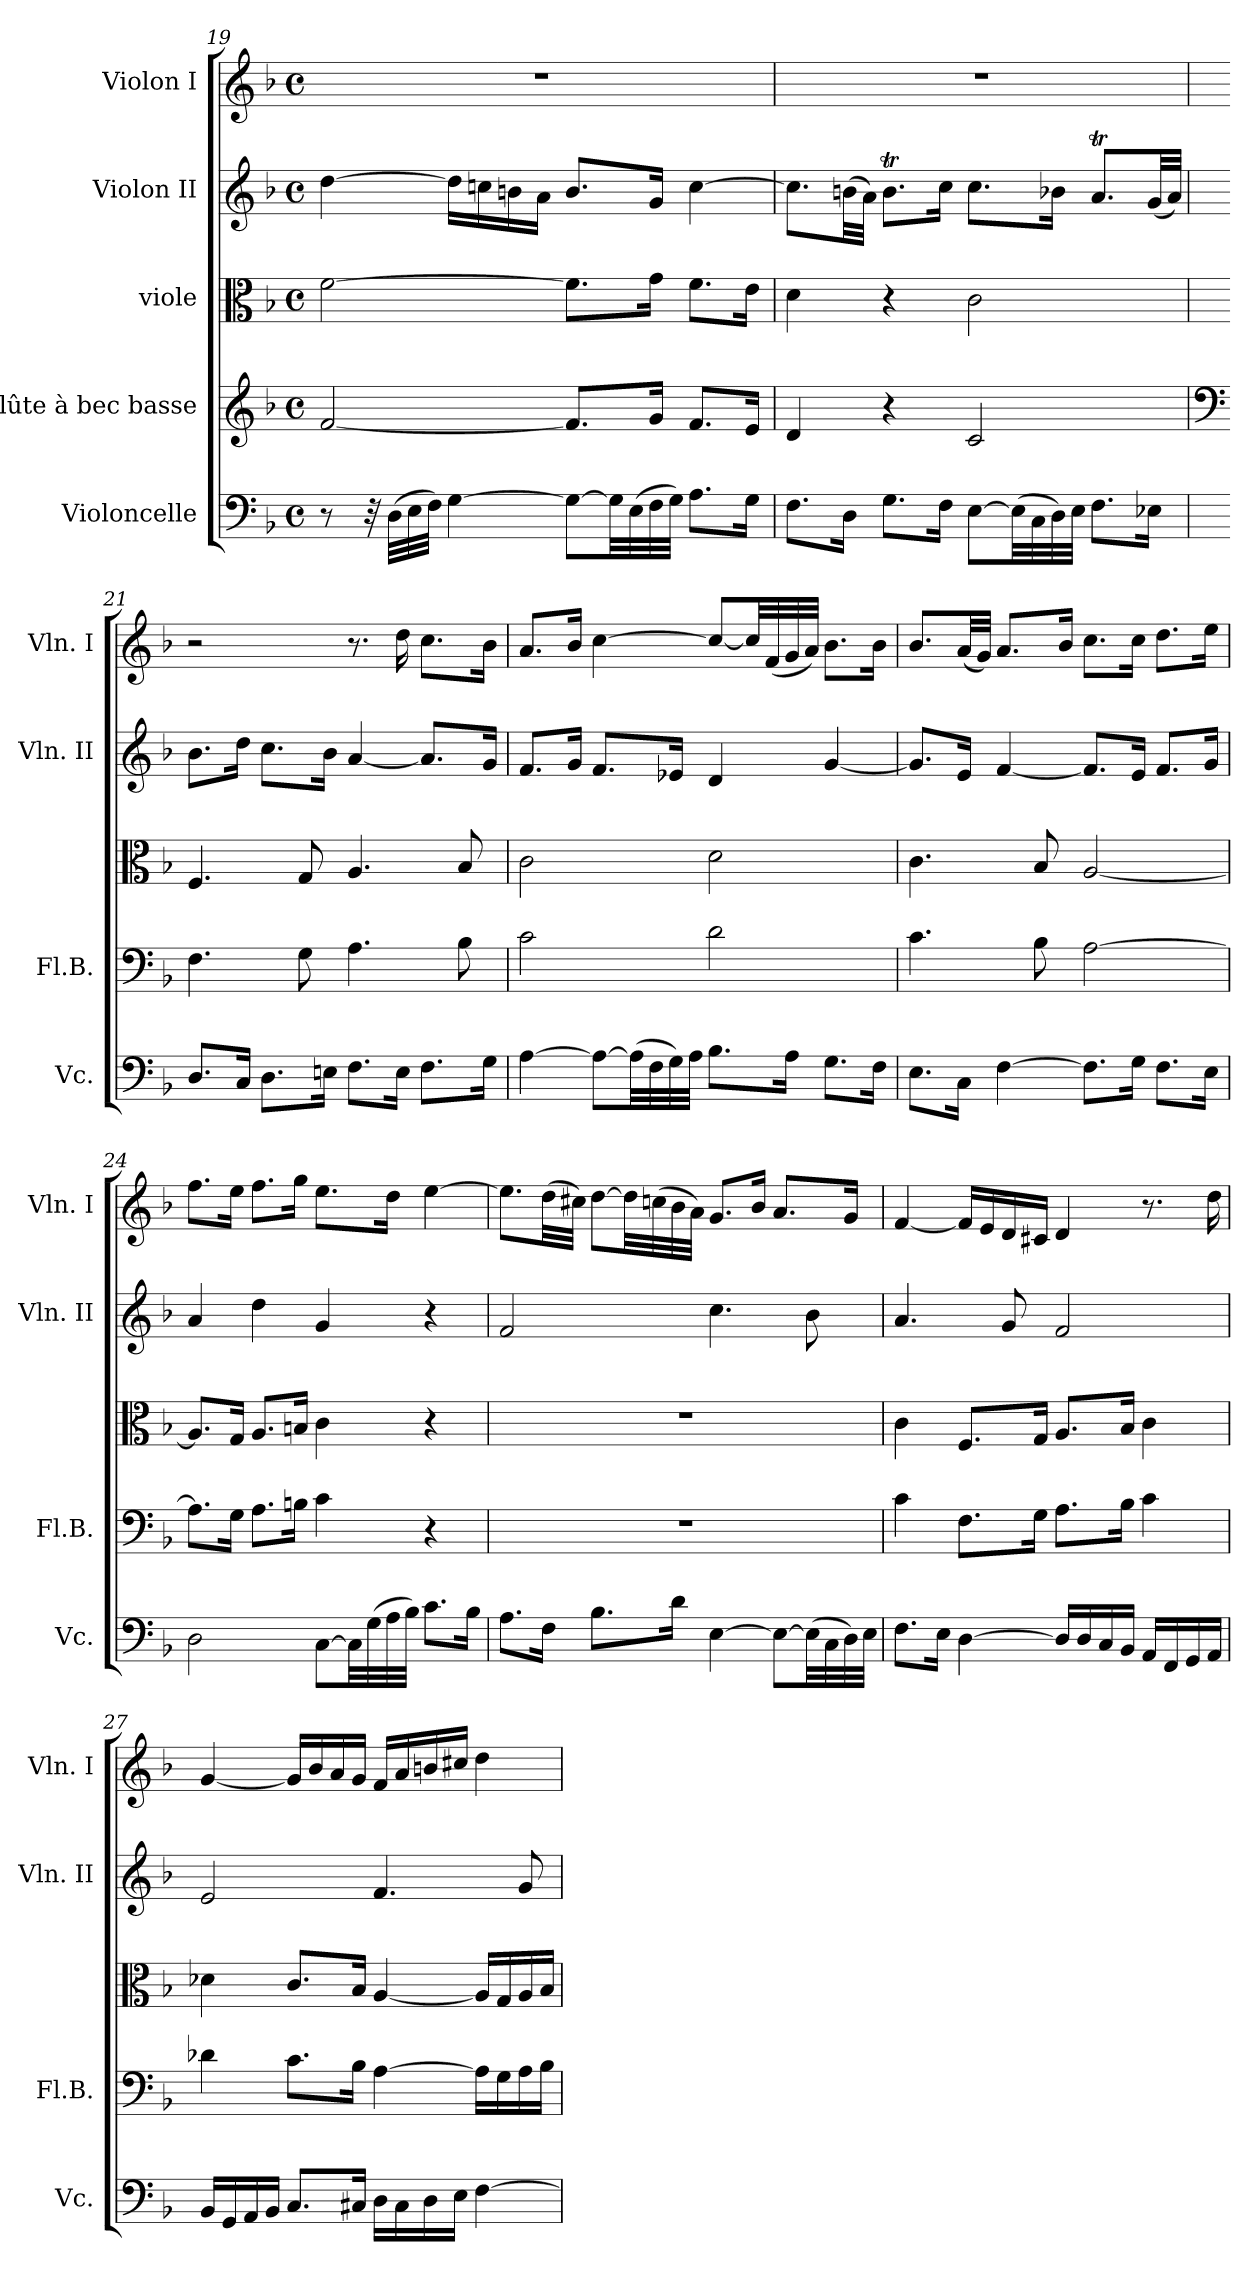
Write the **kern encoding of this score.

**kern	**kern	**kern	**kern	**kern
*part5	*part4	*part3	*part2	*part1
*staff5	*staff4	*staff3	*staff2	*staff1
*I"Violoncelle	*I"Flûte à bec basse	*I"viole	*I"Violon II	*I"Violon I
*I'Vc.	*I'Fl.B.	*	*I'Vln. II	*I'Vln. I
*clefF4	*clefG2	*clefC3	*clefG2	*clefG2
*	*ITrd-7c-12	*	*	*
*k[b-]	*k[b-]	*k[b-]	*k[b-]	*k[b-]
*d:	*d:	*d:	*d:	*d:
*M4/4	*M4/4	*M4/4	*M4/4	*M4/4
*met(c)	*met(c)	*met(c)	*met(c)	*met(c)
=19	=19	=19	=19	=19
8r	[2ff/	[2f\	[4dd\	1r
32r	.	.	.	.
(>32D\LLL	.	.	.	.
32E\	.	.	.	.
32F\JJJ)	.	.	.	.
[4G\	.	.	16dd\LL]	.
.	.	.	16ccn\	.
.	.	.	16bn\	.
.	.	.	16a\JJ	.
8G\L_	8.ff/L]	8.f\L]	8.b/L	.
32G\LL]	.	.	.	.
(>32E\	.	.	.	.
32F\	16gg/Jk	16g\Jk	16g/Jk	.
32G\JJJ)	.	.	.	.
8.A\L	8.ff/L	8.f\L	[4cc\	.
16G\Jk	16ee/Jk	16e\Jk	.	.
!!LO:LB:g=z
=20	=20	=20	=20	=20
8.F\L	4dd/	4d\	8.cc\L]	1r
16D\Jk	.	.	(>32bn\LL	.
.	.	.	32a\JJJ)	.
8.G\L	4r	4r	8.bt\L	.
16F\Jk	.	.	16cc\Jk	.
[8E\L	2cc/	2c\	8.cc\L	.
(>32E\LL]	.	.	.	.
32C\	.	.	.	.
32D\)	.	.	16b-X\Jk	.
32E\JJJ	.	.	.	.
8.F\L	.	.	8.at/L	.
16E-X\Jk	.	.	(<32g/LL	.
.	.	.	32a/JJJ)	.
=21	=21	=21	=21	=21
*	*clefF4	*	*	*
8.D/L	4.f\	4.F/	8.b-\L	2r
16C/Jk	.	.	16dd\Jk	.
8.D\L	.	.	8.cc\L	.
.	8g\	8G/	.	.
16En\Jk	.	.	16b-\Jk	.
8.F\L	4.a\	4.A/	[4a/	8.r
16E\Jk	.	.	.	16dd\
8.F\L	.	.	8.a/L]	8.cc\L
.	8b-\	8B-/	.	.
16G\Jk	.	.	16g/Jk	16b-\Jk
=22	=22	=22	=22	=22
[4A\	2cc\	2c\	8.f/L	8.a/L
.	.	.	16g/Jk	16b-/Jk
8A\L_	.	.	8.f/L	[4cc\
(>32A\LL]	.	.	.	.
32F\	.	.	.	.
32G\)	.	.	16e-X/Jk	.
32A\JJJ	.	.	.	.
8.B-\L	2dd\	2d\	4d/	8cc/L_
.	.	.	.	32cc/LL]
.	.	.	.	(<32f/
16A\Jk	.	.	.	32g/
.	.	.	.	32a/JJJ)
8.G\L	.	.	[4g/	8.b-\L
16F\Jk	.	.	.	16b-\Jk
!!LO:PB:g=z
=23	=23	=23	=23	=23
8.E\L	4.cc\	4.c\	8.g/L]	8.b-/L
16C\Jk	.	.	16e/Jk	(<32a/LL
.	.	.	.	32g/JJJ)
[4F\	.	.	[4f/	8.a/L
.	8b-\	8B-/	.	.
.	.	.	.	16b-/Jk
8.F\L]	[2a\	[2A/	8.f/L]	8.cc\L
16G\Jk	.	.	16e/Jk	16cc\Jk
8.F\L	.	.	8.f/L	8.dd\L
16E\Jk	.	.	16g/Jk	16ee\Jk
=24	=24	=24	=24	=24
2D\	8.a\L]	8.A/L]	4a/	8.ff\L
.	16g\Jk	16G/Jk	.	16ee\Jk
.	8.a\L	8.A/L	4dd\	8.ff\L
.	16bn\Jk	16Bn/Jk	.	16gg\Jk
[8C\L	4cc\	4c\	4g/	8.ee\L
32C\LL]	.	.	.	.
(>32G\	.	.	.	.
32A\	.	.	.	16dd\Jk
32B-\JJJ)	.	.	.	.
8.c\L	4r	4r	4r	[4ee\
16B-\Jk	.	.	.	.
=25	=25	=25	=25	=25
8.A\L	1r	1r	2f/	8.ee\L]
16F\Jk	.	.	.	(>32dd\LL
.	.	.	.	32cc#X\JJJ)
8.B-\L	.	.	.	[8dd\L
.	.	.	.	32dd\LL]
.	.	.	.	(>32ccn\
16d\Jk	.	.	.	32b-\
.	.	.	.	32a\JJJ)
[4E\	.	.	4.cc\	8.g/L
.	.	.	.	16b-/Jk
8E\L_	.	.	.	8.a/L
(>32E\LL]	.	.	8b-\	.
32C\	.	.	.	.
32D\)	.	.	.	16g/Jk
32E\JJJ	.	.	.	.
!!LO:LB:g=z
=26	=26	=26	=26	=26
8.F\L	4cc\	4c\	4.a/	[4f/
16E\Jk	.	.	.	.
[4D\	8.f\L	8.F/L	.	16f/LL]
.	.	.	.	16e/
.	.	.	8g/	16d/
.	16g\Jk	16G/Jk	.	16c#X/JJ
16D/LL]	8.a\L	8.A/L	2f/	4d/
16D/	.	.	.	.
16C/	.	.	.	.
16BB-/JJ	16b-\Jk	16B-/Jk	.	.
16AA/LL	4cc\	4c\	.	8.r
16FF/	.	.	.	.
16GG/	.	.	.	.
16AA/JJ	.	.	.	16dd\
=27	=27	=27	=27	=27
16BB-/LL	4dd-X\	4d-X\	2e/	[4g/
16GG/	.	.	.	.
16AA/	.	.	.	.
16BB-/JJ	.	.	.	.
8.C/L	8.cc\L	8.c/L	.	16g/LL]
.	.	.	.	16b-/
.	.	.	.	16a/
16C#X/Jk	16b-\Jk	16B-/Jk	.	16g/JJ
16D\LL	[4a\	[4A/	4.f/	16f/LL
16C#\	.	.	.	16a/
16D\	.	.	.	16bn/
16E\JJ	.	.	.	16cc#X/JJ
[4F\	16a\LL]	16A/LL]	.	4dd\
.	16g\	16G/	.	.
.	16a\	16A/	8g/	.
.	16b-\JJ	16B-/JJ	.	.
=	=	=	=	=
*-	*-	*-	*-	*-
